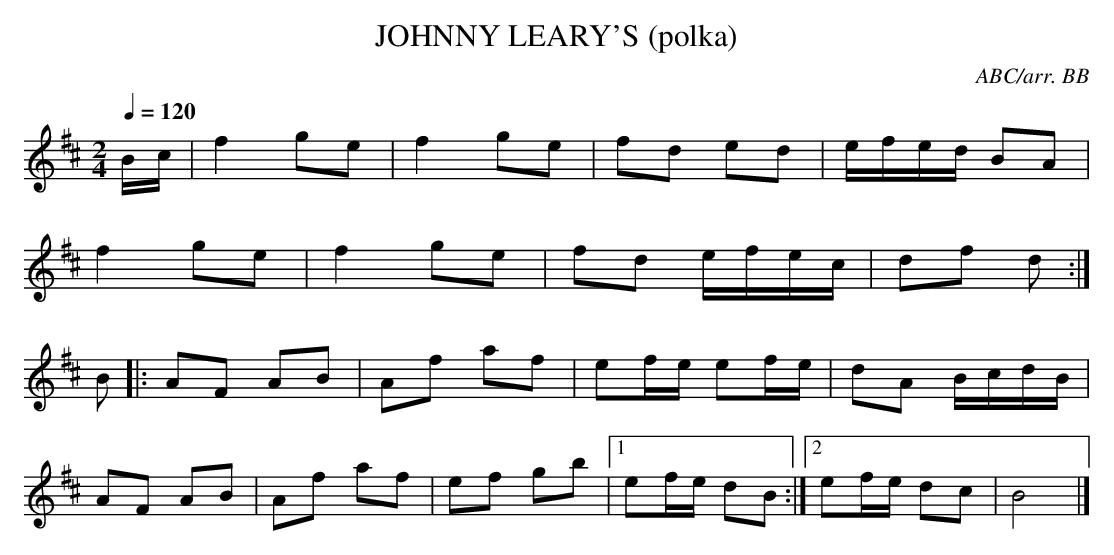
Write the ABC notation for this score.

X:1
T:JOHNNY LEARY'S (polka)
C:ABC/arr. BB
Q:1/4=120
M:2/4
L:1/8
K:D
B/c/|f2 ge|f2 ge|fd ed|e/f/e/d/ BA|
f2 ge|f2 ge|fd e/f/e/c/|df d :|
B|: AF AB|Af af|ef/e/ ef/e/|dA B/c/d/B/|
AF AB|Af af|ef gb|1ef/e/ dB :|2ef/e/ dc|B4|]
